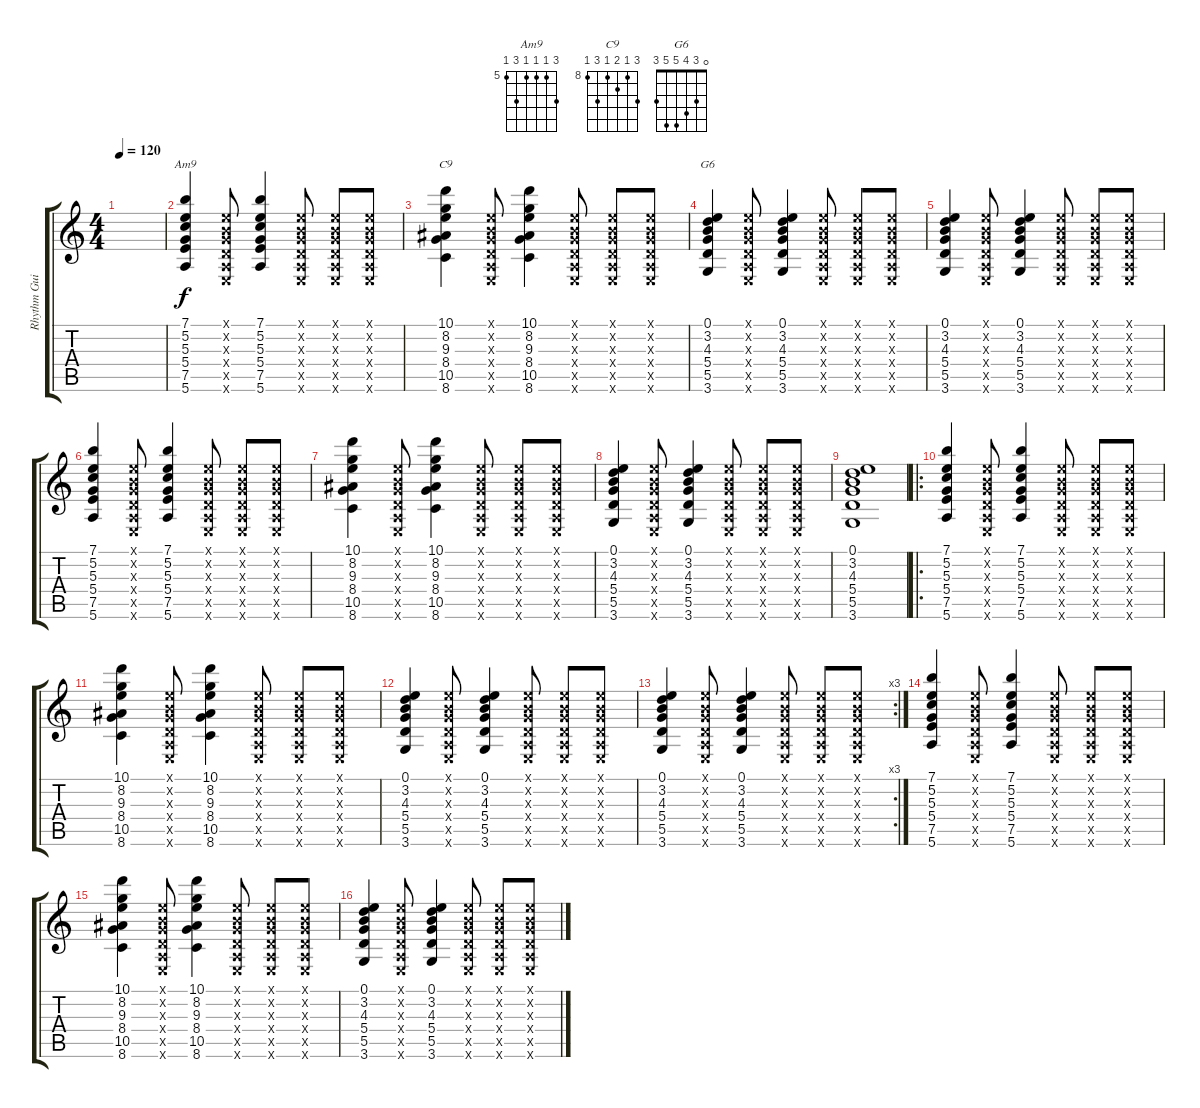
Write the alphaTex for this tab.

\track ("Rhythm Guitar" "Rhythm Gui") {instrument acousticguitarsteel}
\staff {score tabs}
\tuning (E4 B3 G3 D3 A2 E2) {hide}
\chord ("Am9" 7 5 5 5 7 5) {firstfret 5}
\chord ("C9" 10 8 9 8 10 8) {firstfret 8}
\chord ("G6" 0 3 4 5 5 3)
\ts (4 4)
\tempo 120
\clef g2
\ks c
|
(7.1 5.2 5.3 5.4 7.5 5.6).4{ch "Am9"} (0.1{x} 0.2{x} 0.3{x} 0.4{x} 0.5{x} 0.6{x}).8 (7.1 5.2 5.3 5.4 7.5 5.6).4 (0.1{x} 0.2{x} 0.3{x} 0.4{x} 0.5{x} 0.6{x}).8 (0.1{x} 0.2{x} 0.3{x} 0.4{x} 0.5{x} 0.6{x}).8 (0.1{x} 0.2{x} 0.3{x} 0.4{x} 0.5{x} 0.6{x}).8 |
(10.1 8.2 9.3 8.4 10.5 8.6).4{ch "C9"} (0.1{x} 0.2{x} 0.3{x} 0.4{x} 0.5{x} 0.6{x}).8 (10.1 8.2 9.3 8.4 10.5 8.6).4 (0.1{x} 0.2{x} 0.3{x} 0.4{x} 0.5{x} 0.6{x}).8 (0.1{x} 0.2{x} 0.3{x} 0.4{x} 0.5{x} 0.6{x}).8 (0.1{x} 0.2{x} 0.3{x} 0.4{x} 0.5{x} 0.6{x}).8 |
(0.1 3.2 4.3 5.4 5.5 3.6).4{ch "G6"} (0.1{x} 0.2{x} 0.3{x} 0.4{x} 0.5{x} 0.6{x}).8 (0.1 3.2 4.3 5.4 5.5 3.6).4 (0.1{x} 0.2{x} 0.3{x} 0.4{x} 0.5{x} 0.6{x}).8 (0.1{x} 0.2{x} 0.3{x} 0.4{x} 0.5{x} 0.6{x}).8 (0.1{x} 0.2{x} 0.3{x} 0.4{x} 0.5{x} 0.6{x}).8 |
(0.1 3.2 4.3 5.4 5.5 3.6).4 (0.1{x} 0.2{x} 0.3{x} 0.4{x} 0.5{x} 0.6{x}).8 (0.1 3.2 4.3 5.4 5.5 3.6).4 (0.1{x} 0.2{x} 0.3{x} 0.4{x} 0.5{x} 0.6{x}).8 (0.1{x} 0.2{x} 0.3{x} 0.4{x} 0.5{x} 0.6{x}).8 (0.1{x} 0.2{x} 0.3{x} 0.4{x} 0.5{x} 0.6{x}).8 |
(7.1 5.2 5.3 5.4 7.5 5.6).4 (0.1{x} 0.2{x} 0.3{x} 0.4{x} 0.5{x} 0.6{x}).8 (7.1 5.2 5.3 5.4 7.5 5.6).4 (0.1{x} 0.2{x} 0.3{x} 0.4{x} 0.5{x} 0.6{x}).8 (0.1{x} 0.2{x} 0.3{x} 0.4{x} 0.5{x} 0.6{x}).8 (0.1{x} 0.2{x} 0.3{x} 0.4{x} 0.5{x} 0.6{x}).8 |
(10.1 8.2 9.3 8.4 10.5 8.6).4 (0.1{x} 0.2{x} 0.3{x} 0.4{x} 0.5{x} 0.6{x}).8 (10.1 8.2 9.3 8.4 10.5 8.6).4 (0.1{x} 0.2{x} 0.3{x} 0.4{x} 0.5{x} 0.6{x}).8 (0.1{x} 0.2{x} 0.3{x} 0.4{x} 0.5{x} 0.6{x}).8 (0.1{x} 0.2{x} 0.3{x} 0.4{x} 0.5{x} 0.6{x}).8 |
(0.1 3.2 4.3 5.4 5.5 3.6).4 (0.1{x} 0.2{x} 0.3{x} 0.4{x} 0.5{x} 0.6{x}).8 (0.1 3.2 4.3 5.4 5.5 3.6).4 (0.1{x} 0.2{x} 0.3{x} 0.4{x} 0.5{x} 0.6{x}).8 (0.1{x} 0.2{x} 0.3{x} 0.4{x} 0.5{x} 0.6{x}).8 (0.1{x} 0.2{x} 0.3{x} 0.4{x} 0.5{x} 0.6{x}).8 |
(0.1 3.2 4.3 5.4 5.5 3.6).1 |
\ro
(7.1 5.2 5.3 5.4 7.5 5.6).4 (0.1{x} 0.2{x} 0.3{x} 0.4{x} 0.5{x} 0.6{x}).8 (7.1 5.2 5.3 5.4 7.5 5.6).4 (0.1{x} 0.2{x} 0.3{x} 0.4{x} 0.5{x} 0.6{x}).8 (0.1{x} 0.2{x} 0.3{x} 0.4{x} 0.5{x} 0.6{x}).8 (0.1{x} 0.2{x} 0.3{x} 0.4{x} 0.5{x} 0.6{x}).8 |
(10.1 8.2 9.3 8.4 10.5 8.6).4 (0.1{x} 0.2{x} 0.3{x} 0.4{x} 0.5{x} 0.6{x}).8 (10.1 8.2 9.3 8.4 10.5 8.6).4 (0.1{x} 0.2{x} 0.3{x} 0.4{x} 0.5{x} 0.6{x}).8 (0.1{x} 0.2{x} 0.3{x} 0.4{x} 0.5{x} 0.6{x}).8 (0.1{x} 0.2{x} 0.3{x} 0.4{x} 0.5{x} 0.6{x}).8 |
(0.1 3.2 4.3 5.4 5.5 3.6).4 (0.1{x} 0.2{x} 0.3{x} 0.4{x} 0.5{x} 0.6{x}).8 (0.1 3.2 4.3 5.4 5.5 3.6).4 (0.1{x} 0.2{x} 0.3{x} 0.4{x} 0.5{x} 0.6{x}).8 (0.1{x} 0.2{x} 0.3{x} 0.4{x} 0.5{x} 0.6{x}).8 (0.1{x} 0.2{x} 0.3{x} 0.4{x} 0.5{x} 0.6{x}).8 |
\rc 3
(0.1 3.2 4.3 5.4 5.5 3.6).4 (0.1{x} 0.2{x} 0.3{x} 0.4{x} 0.5{x} 0.6{x}).8 (0.1 3.2 4.3 5.4 5.5 3.6).4 (0.1{x} 0.2{x} 0.3{x} 0.4{x} 0.5{x} 0.6{x}).8 (0.1{x} 0.2{x} 0.3{x} 0.4{x} 0.5{x} 0.6{x}).8 (0.1{x} 0.2{x} 0.3{x} 0.4{x} 0.5{x} 0.6{x}).8 |
(7.1 5.2 5.3 5.4 7.5 5.6).4 (0.1{x} 0.2{x} 0.3{x} 0.4{x} 0.5{x} 0.6{x}).8 (7.1 5.2 5.3 5.4 7.5 5.6).4 (0.1{x} 0.2{x} 0.3{x} 0.4{x} 0.5{x} 0.6{x}).8 (0.1{x} 0.2{x} 0.3{x} 0.4{x} 0.5{x} 0.6{x}).8 (0.1{x} 0.2{x} 0.3{x} 0.4{x} 0.5{x} 0.6{x}).8 |
(10.1 8.2 9.3 8.4 10.5 8.6).4 (0.1{x} 0.2{x} 0.3{x} 0.4{x} 0.5{x} 0.6{x}).8 (10.1 8.2 9.3 8.4 10.5 8.6).4 (0.1{x} 0.2{x} 0.3{x} 0.4{x} 0.5{x} 0.6{x}).8 (0.1{x} 0.2{x} 0.3{x} 0.4{x} 0.5{x} 0.6{x}).8 (0.1{x} 0.2{x} 0.3{x} 0.4{x} 0.5{x} 0.6{x}).8 |
(0.1 3.2 4.3 5.4 5.5 3.6).4 (0.1{x} 0.2{x} 0.3{x} 0.4{x} 0.5{x} 0.6{x}).8 (0.1 3.2 4.3 5.4 5.5 3.6).4 (0.1{x} 0.2{x} 0.3{x} 0.4{x} 0.5{x} 0.6{x}).8 (0.1{x} 0.2{x} 0.3{x} 0.4{x} 0.5{x} 0.6{x}).8 (0.1{x} 0.2{x} 0.3{x} 0.4{x} 0.5{x} 0.6{x}).8
